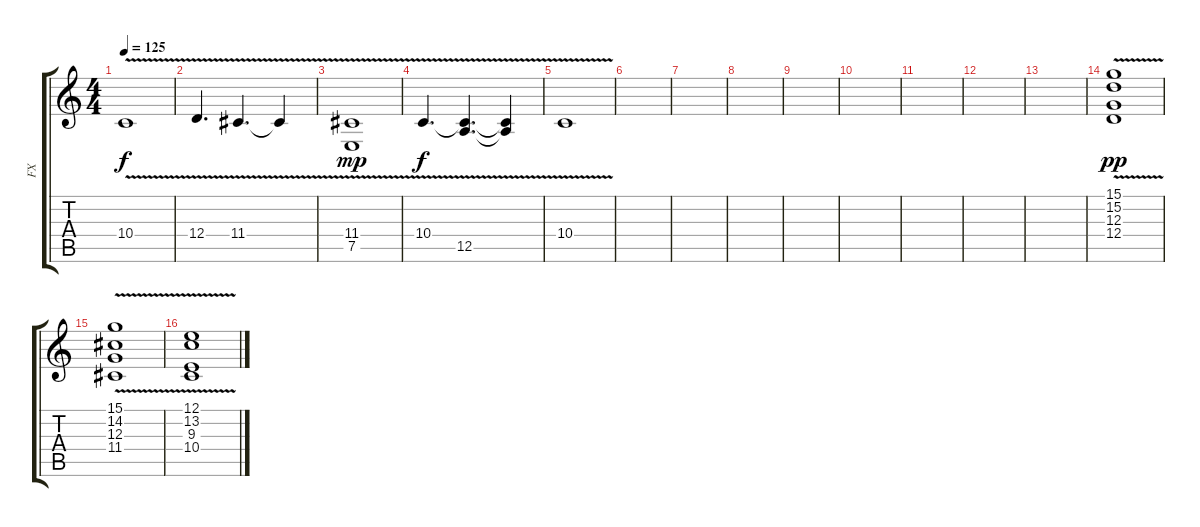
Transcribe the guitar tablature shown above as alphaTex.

\track ("FX" "FX") {instrument pad2warm}
\staff {score tabs}
\tuning (E4 B3 G3 D3 A2 E2) {hide}
\ts (4 4)
\tempo 125
\clef g2
\ks c
10.4{v}.1{dy f volume 4} |
12.4{v}.4{d volume 13} 11.4{v}.4{d} 11.4{t}.4 |
(11.4{v} 7.5{v}).1{dy mp} |
10.4{v}.4{d dy f} (10.4{t} 12.5{v}).4{d} (10.4{t} 12.5{t}).4 |
10.4{v}.1{volume 4} |
|
|
|
|
|
|
|
|
(15.1{v} 15.2{v} 12.3 12.4).1{dy pp volume 13} |
(15.1{v} 14.2{v} 12.3 11.4).1 |
(12.1{v} 13.2{v} 9.3 10.4).1
